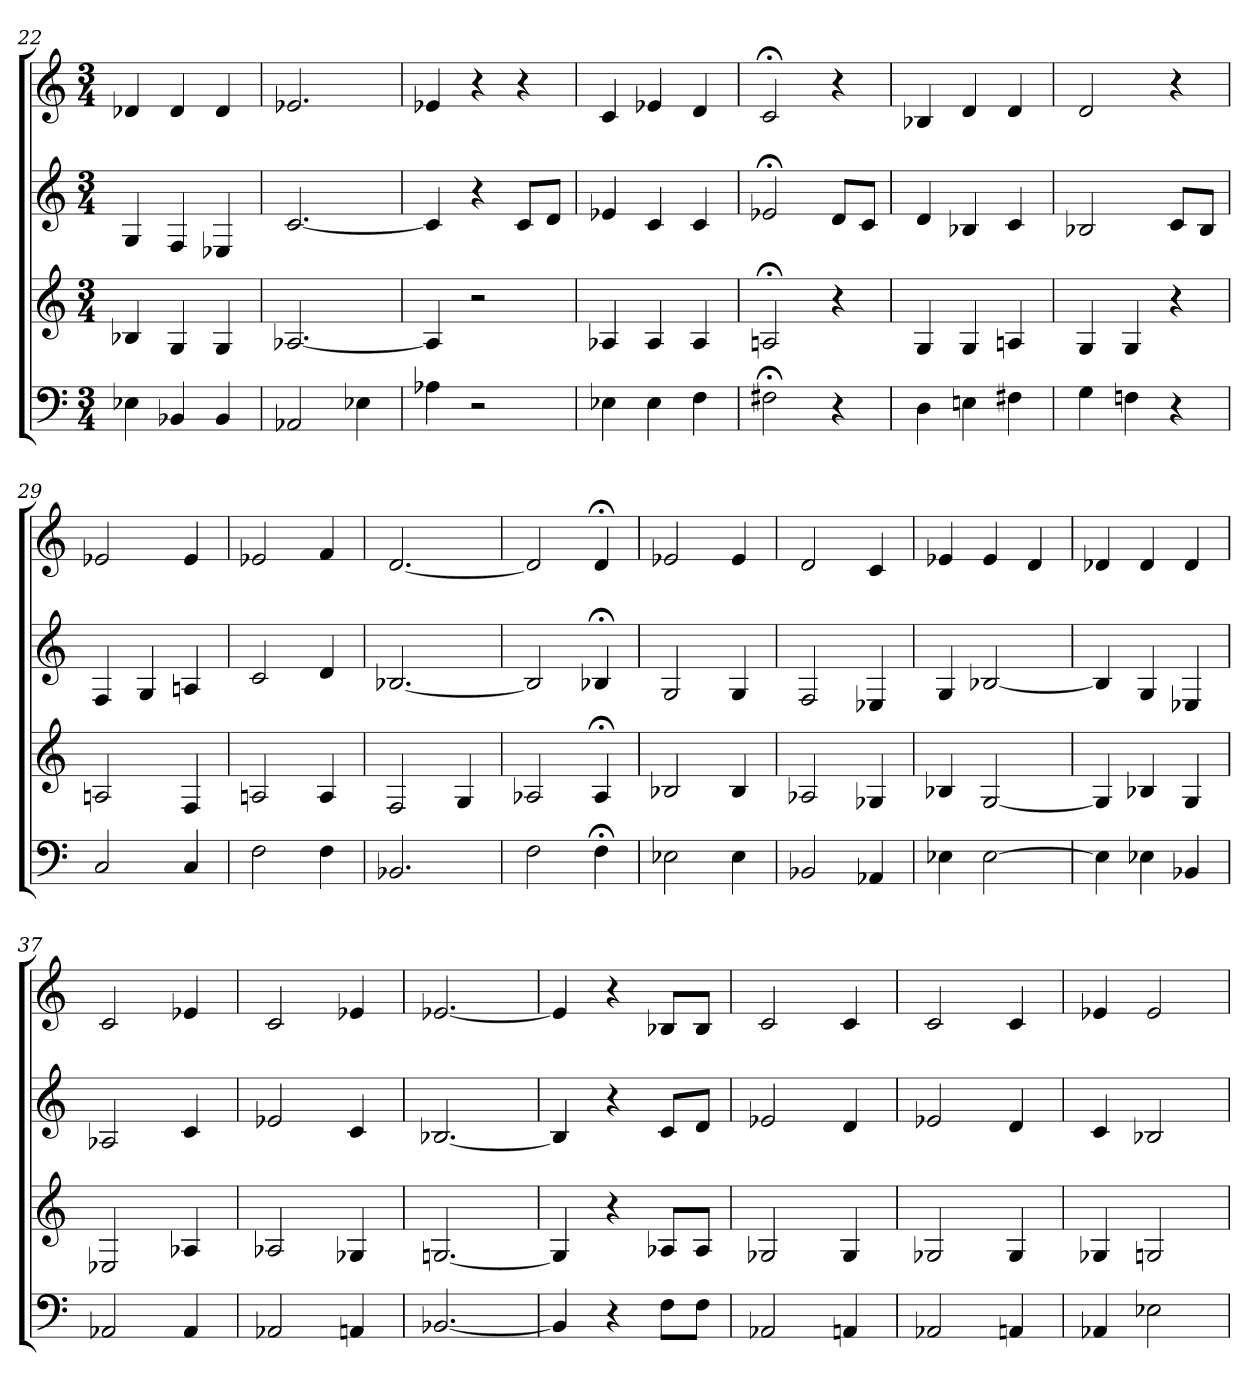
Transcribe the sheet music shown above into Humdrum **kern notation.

**kern	**kern	**kern	**kern
*part4	*part3	*part2	*part1
*staff4	*staff3	*staff2	*staff1
*M3/4	*M3/4	*M3/4	*M3/4
=22	=22	=22	=22
4E-X	4B-X	4G	4d-X
4BB-X	4G	4F	4d-
4BB-	4G	4E-X	4d-
=23	=23	=23	=23
2AA-X	[2.A-X	[2.c	2.e-X
4E-X	.	.	.
=24	=24	=24	=24
4A-X	4A-]	4c]	4e-X
2r	2r	4r	4r
.	.	8cL	4r
.	.	8dJ	.
=25	=25	=25	=25
4E-X	4A-X	4e-X	4c
4E-	4A-	4c	4e-X
4F	4A-	4c	4d
=26	=26	=26	=26
2F#X;<	2An;<	2e-X;<	2c;<
4r	4r	8dL	4r
.	.	8cJ	.
=27	=27	=27	=27
4D	4G	4d	4B-X
4En	4G	4B-X	4d
4F#X	4An	4c	4d
=28	=28	=28	=28
4G	4G	2B-X	2d
4Fn	4G	.	.
4r	4r	8cL	4r
.	.	8B-J	.
=29	=29	=29	=29
2C	2An	4F	2e-X
.	.	4G	.
4C	4F	4An	4e-
=30	=30	=30	=30
2F	2An	2c	2e-X
4F	4A	4d	4f
=31	=31	=31	=31
2.BB-X	2F	[2.B-X	[2.d
.	4G	.	.
=32	=32	=32	=32
2F	2A-X	2B-]	2d]
4F;<	4A-;<	4B-X;<	4d;<
=33	=33	=33	=33
2E-X	2B-X	2G	2e-X
4E-	4B-	4G	4e-
=34	=34	=34	=34
2BB-X	2A-X	2F	2d
4AA-X	4G-X	4E-X	4c
=35	=35	=35	=35
4E-X	4B-X	4G	4e-X
[2E-	[2G	[2B-X	4e-
.	.	.	4d
=36	=36	=36	=36
4E-]	4G]	4B-]	4d-X
4E-X	4B-X	4G	4d-
4BB-X	4G	4E-X	4d-
=37	=37	=37	=37
2AA-X	2E-X	2A-X	2c
4AA-	4A-X	4c	4e-X
=38	=38	=38	=38
2AA-X	2A-X	2e-X	2c
4AAn	4G-X	4c	4e-X
=39	=39	=39	=39
[2.BB-X	[2.Gn	[2.B-X	[2.e-X
=40	=40	=40	=40
4BB-]	4G]	4B-]	4e-]
4r	4r	4r	4r
8FL	8A-XL	8cL	8B-XL
8FJ	8A-J	8dJ	8B-J
=41	=41	=41	=41
2AA-X	2G-X	2e-X	2c
4AAn	4G-	4d	4c
=42	=42	=42	=42
2AA-X	2G-X	2e-X	2c
4AAn	4G-	4d	4c
=43	=43	=43	=43
4AA-X	4G-X	4c	4e-X
2E-X	2Gn	2B-X	2e-
=	=	=	=
*-	*-	*-	*-
